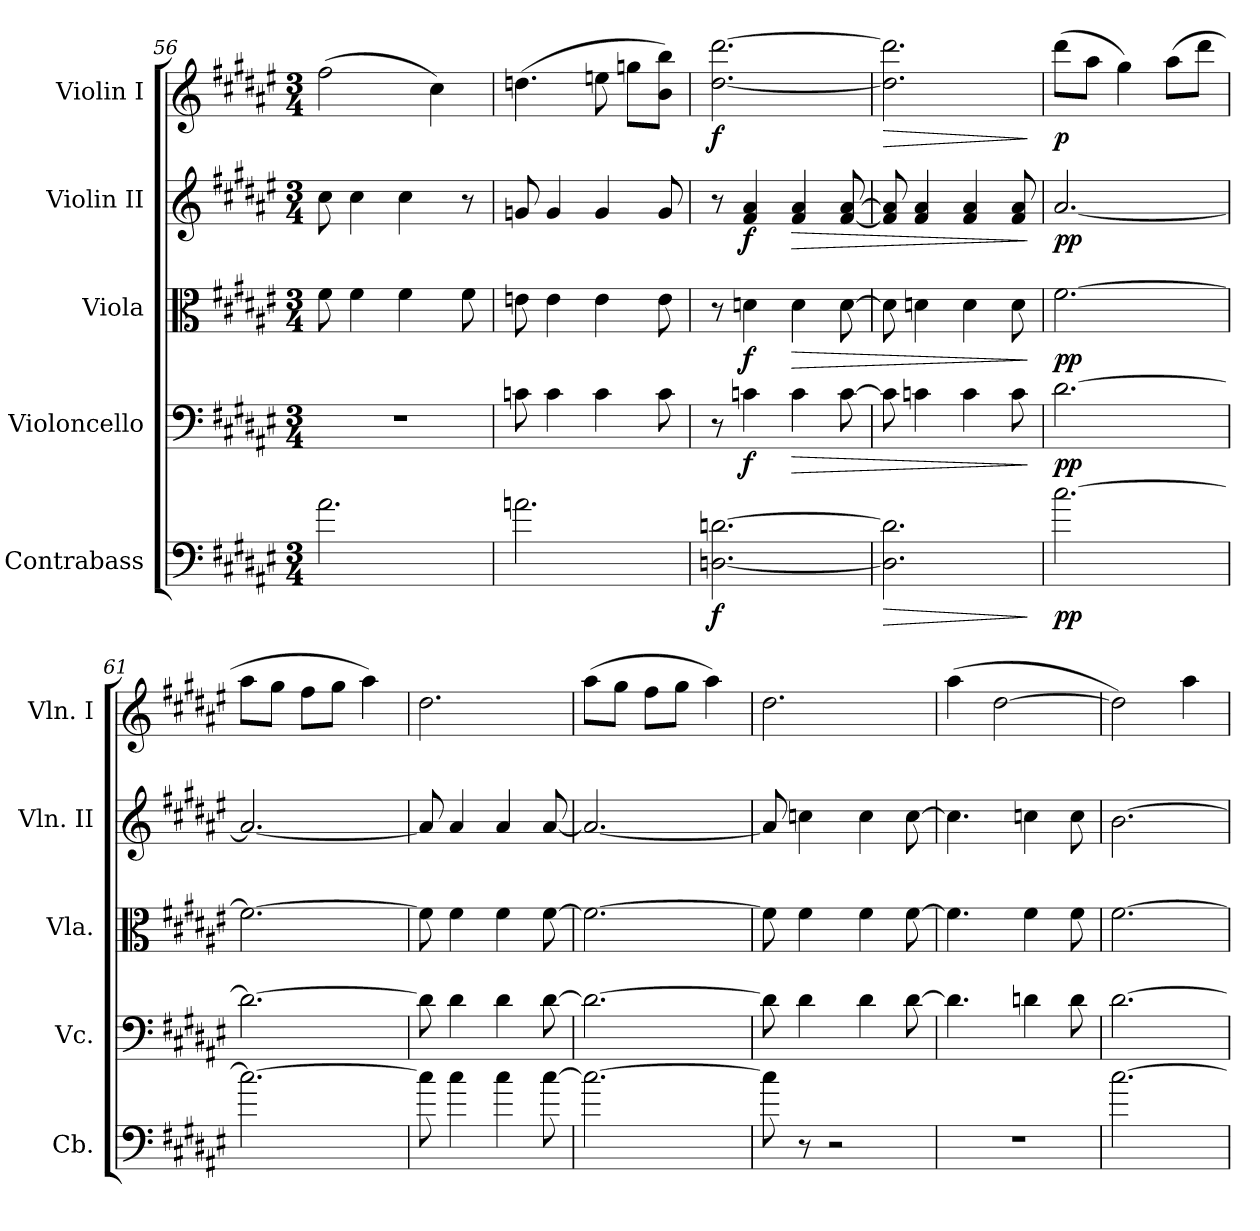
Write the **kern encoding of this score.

**kern	**dynam	**kern	**dynam	**kern	**dynam	**kern	**dynam	**kern	**dynam
*part5	*part5	*part4	*part4	*part3	*part3	*part2	*part2	*part1	*part1
*staff5	*staff5	*staff4	*staff4	*staff3	*staff3	*staff2	*staff2	*staff1	*staff1
*I"Contrabass	*	*I"Violoncello	*	*I"Viola	*	*I"Violin II	*	*I"Violin I	*
*I'Cb.	*	*I'Vc.	*	*I'Vla.	*	*I'Vln. II	*	*I'Vln. I	*
*clefF4	*	*clefF4	*	*clefC3	*	*clefG2	*	*clefG2	*
*ITrd7c12	*	*	*	*	*	*	*	*	*
*k[f#c#g#d#a#e#]	*	*k[f#c#g#d#a#e#]	*	*k[f#c#g#d#a#e#]	*	*k[f#c#g#d#a#e#]	*	*k[f#c#g#d#a#e#]	*
*M3/4	*	*M3/4	*	*M3/4	*	*M3/4	*	*M3/4	*
=56	=56	=56	=56	=56	=56	=56	=56	=56	=56
2.A#\	.	2.r	.	8f#\	.	8cc#\	.	(>2ff#\	.
.	.	.	.	4f#\	.	4cc#\	.	.	.
.	.	.	.	4f#\	.	4cc#\	.	.	.
.	.	.	.	.	.	.	.	4cc#\)	.
.	.	.	.	8f#\	.	8r	.	.	.
=57	=57	=57	=57	=57	=57	=57	=57	=57	=57
2.An\	.	8cn\	.	8en\	.	8gn/	.	(>4.ddn\	.
.	.	4c\	.	4e\	.	4g/	.	.	.
.	.	4c\	.	4e\	.	4g/	.	8een\	.
.	.	.	.	.	.	.	.	8ggn\L	.
.	.	8c\	.	8e\	.	8g/	.	8b\ 8bb\J)	.
=58	=58	=58	=58	=58	=58	=58	=58	=58	=58
!	!LO:DY:b	!	!	!	!	!	!	!	!LO:DY:b
[2.DDn\ [2.Dn\	f	8r	.	8r	.	8r	.	[2.dd#\ [2.ddd#\	f
!	!	!	!LO:DY:b	!	!LO:DY:b	!	!LO:DY:b	!	!
.	.	4cn\	f	4dn\	f	4f#/ 4a#/	f	.	.
!	!	!	!LO:HP:b	!	!LO:HP:b	!	!LO:HP:b	!	!
.	.	4c\	>	4d\	>	4f#/ 4a#/	>	.	.
.	.	[8c\	.	[8d\	.	[8f#/ [8a#/	.	.	.
!!LO:PB:g=z
=59	=59	=59	=59	=59	=59	=59	=59	=59	=59
*	*	*	*	*	*	*	*	*MM78	*
!	!LO:HP:b	!	!	!	!	!	!	!	!LO:HP:b
2.DD\] 2.D\]	>	8c\]	.	8d\]	.	8f#/] 8a#/]	.	2.dd#\] 2.ddd#\]	>
.	.	4cn\	.	4dn\	.	4f#/ 4a#/	.	.	.
.	.	4c\	.	4d\	.	4f#/ 4a#/	.	.	.
.	.	8c\	.	8d\	.	8f#/ 8a#/	.	.	.
.	]	.	]	.	]	.	]	.	]
=60	=60	=60	=60	=60	=60	=60	=60	=60	=60
*	*	*	*	*	*	*	*	*MM75	*
!	!LO:DY:b	!	!LO:DY:b	!	!LO:DY:b	!	!LO:DY:b	!	!LO:DY:b
[2.c#\	pp	[2.d#\	pp	[2.f#\	pp	[2.a#/	pp	(>8ddd#\L	p
.	.	.	.	.	.	.	.	8aa#\J	.
.	.	.	.	.	.	.	.	4gg#\)	.
.	.	.	.	.	.	.	.	(>8aa#\L	.
.	.	.	.	.	.	.	.	8ddd#\J	.
=61	=61	=61	=61	=61	=61	=61	=61	=61	=61
2.c#\_	.	2.d#\_	.	2.f#\_	.	2.a#/_	.	8aa#\L	.
.	.	.	.	.	.	.	.	8gg#\J	.
.	.	.	.	.	.	.	.	8ff#\L	.
.	.	.	.	.	.	.	.	8gg#\J	.
.	.	.	.	.	.	.	.	4aa#\)	.
=62	=62	=62	=62	=62	=62	=62	=62	=62	=62
8c#\]	.	8d#\]	.	8f#\]	.	8a#/]	.	2.dd#\	.
4c#\	.	4d#\	.	4f#\	.	4a#/	.	.	.
4c#\	.	4d#\	.	4f#\	.	4a#/	.	.	.
[8c#\	.	[8d#\	.	[8f#\	.	[8a#/	.	.	.
=63	=63	=63	=63	=63	=63	=63	=63	=63	=63
2.c#\_	.	2.d#\_	.	2.f#\_	.	2.a#/_	.	(>8aa#\L	.
.	.	.	.	.	.	.	.	8gg#\J	.
.	.	.	.	.	.	.	.	8ff#\L	.
.	.	.	.	.	.	.	.	8gg#\J	.
.	.	.	.	.	.	.	.	4aa#\)	.
=64	=64	=64	=64	=64	=64	=64	=64	=64	=64
8c#\]	.	8d#\]	.	8f#\]	.	8a#/]	.	2.dd#\	.
8r	.	4d#\	.	4f#\	.	4ccn\	.	.	.
2r	.	.	.	.	.	.	.	.	.
.	.	4d#\	.	4f#\	.	4cc\	.	.	.
.	.	[8d#\	.	[8f#\	.	[8cc\	.	.	.
!!LO:LB:g=z
=65	=65	=65	=65	=65	=65	=65	=65	=65	=65
2.r	.	4.d#\]	.	4.f#\]	.	4.cc\]	.	(>4aa#\	.
.	.	.	.	.	.	.	.	[2dd#\	.
.	.	4dn\	.	4f#\	.	4ccn\	.	.	.
.	.	8d\	.	8f#\	.	8cc\	.	.	.
=66	=66	=66	=66	=66	=66	=66	=66	=66	=66
[2.c#\	.	[2.d#\	.	[2.f#\	.	[2.b\	.	2dd#\])	.
.	.	.	.	.	.	.	.	4aa#\	.
=	=	=	=	=	=	=	=	=	=
*-	*-	*-	*-	*-	*-	*-	*-	*-	*-
